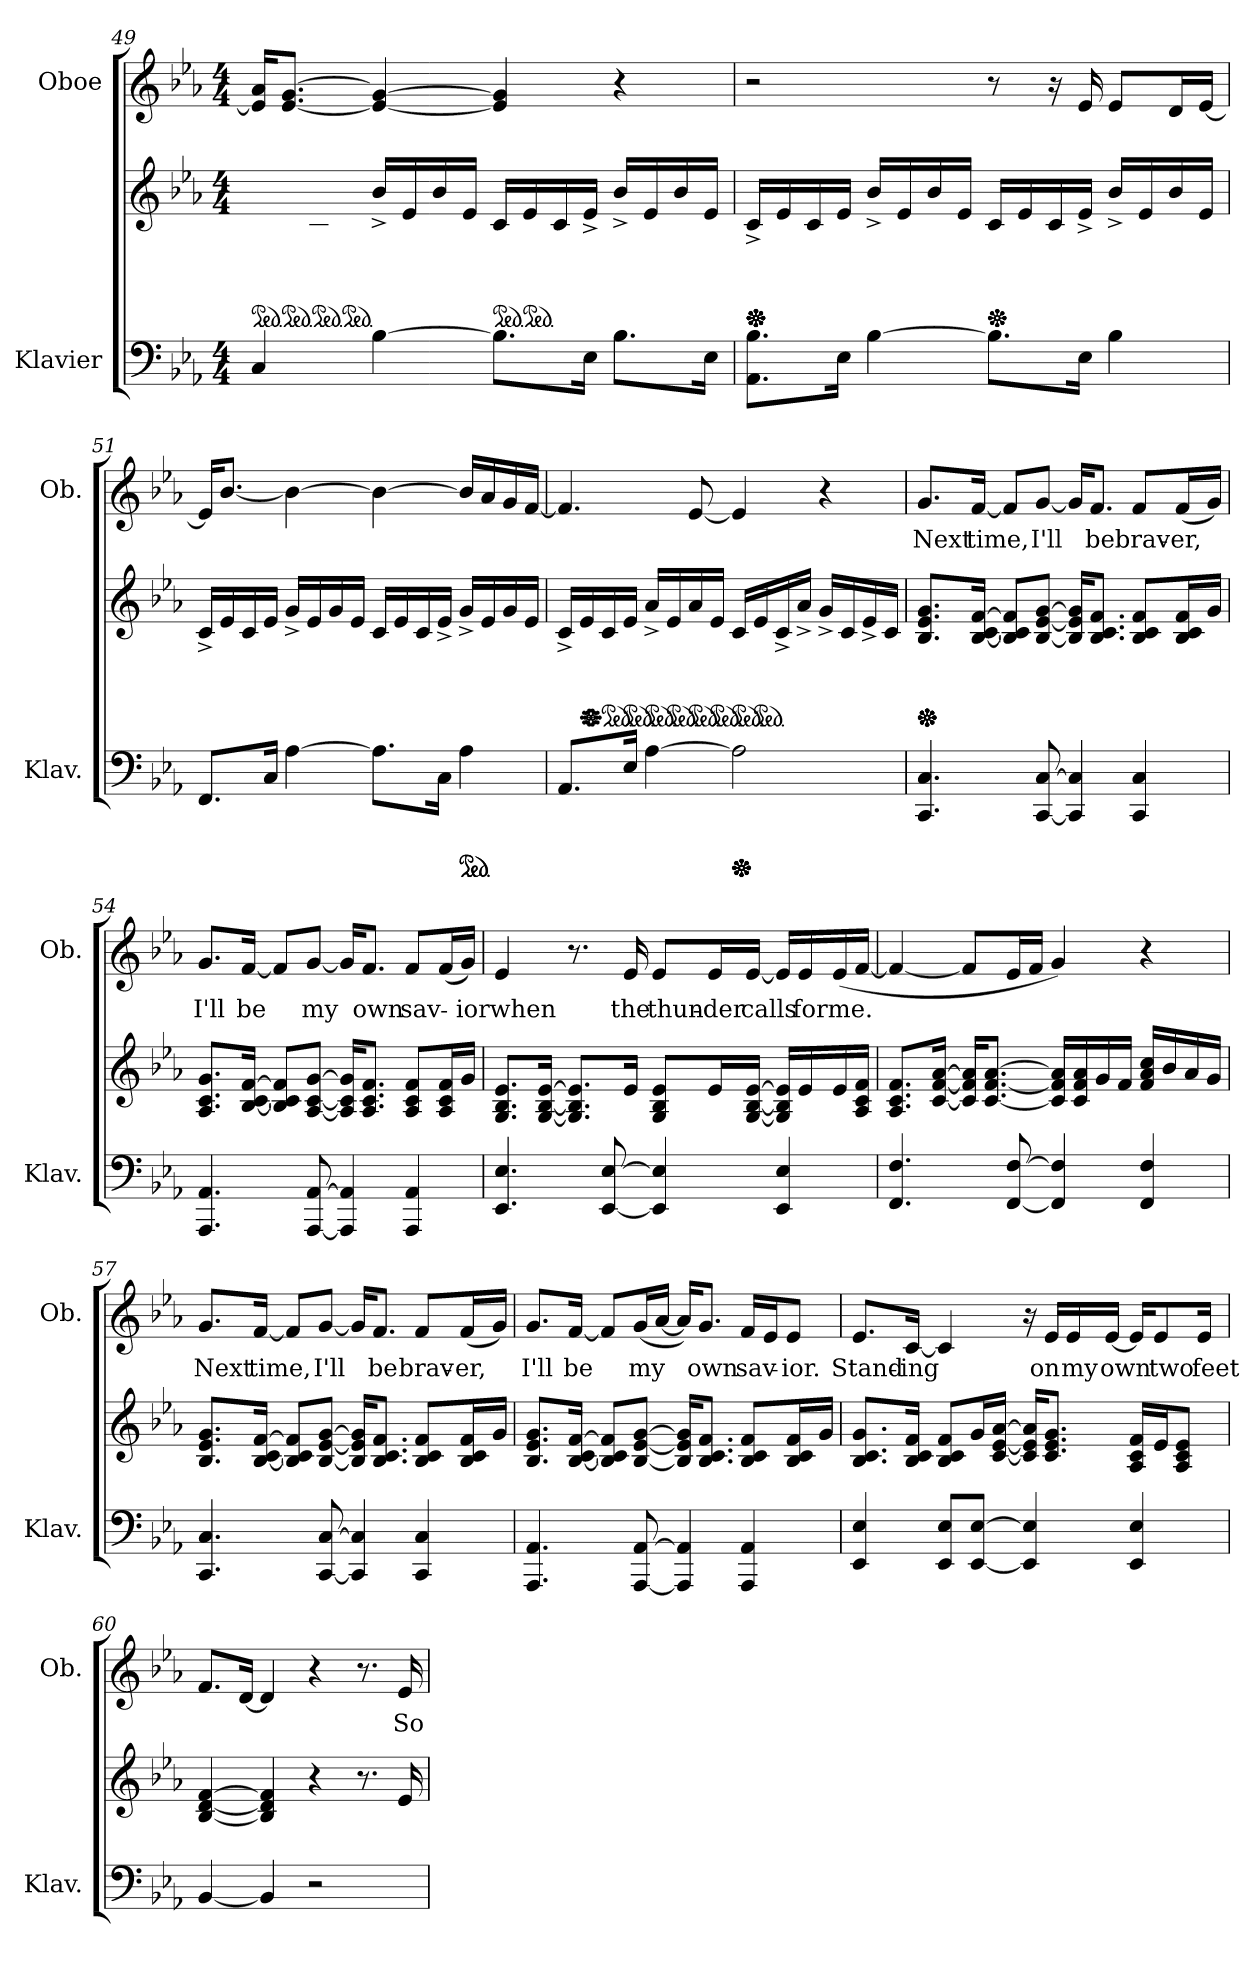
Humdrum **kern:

**kern	**kern	**dynam	**kern	**text
*part2	*part2	*part2	*part1	*part1
*staff3	*staff2	*staff2/3	*staff1	*staff1
*I"Klavier	*	*	*I"Oboe	*
*I'Klav.	*	*	*I'Ob.	*
*clefF4	*clefG2	*	*clefG2	*
*k[b-e-a-]	*k[b-e-a-]	*	*k[b-e-a-]	*
*M4/4	*M4/4	*	*M4/4	*
*	*ped	*	*	*
=49	=49	=49	=49	=49
!	!	!LO:DY:b	!	!
!	!	!LO:DY:n=1:b	!	!
!	!	!LO:DY:n=2:b	!	!
!	!	!LO:DY:n=3:b	!	!
4C/	16e-^/LLyy]	mp mp mp mp	16e-/] 16a-/KL	.
*	*ped	*	*	*
.	16e-/	.	[8.e-/ [8.g/J	.
*	*ped	*	*	*
.	16c/	.	.	.
*	*ped	*	*	*
.	16e-/JJ	.	.	.
[4B-\	16b-^/LL	.	4e-/_ 4g/_	.
.	16e-/	.	.	.
.	16b-/	.	.	.
.	16e-/JJ	.	.	.
*	*ped	*	*	*
!	!	!LO:DY:n=4:b	!	!
!	!	!LO:DY:n=5:b	!	!
8.B-\L]	16c/LL	mp mp	4e-/] 4g/]	.
*	*ped	*	*	*
.	16e-/	.	.	.
.	16c/	.	.	.
16E-\Jk	16e-^/JJ	.	.	.
8.B-\L	16b-^/LL	.	4r	.
.	16e-/	.	.	.
.	16b-/	.	.	.
16E-\Jk	16e-/JJ	.	.	.
=50	=50	=50	=50	=50
*	*Xped	*	*	*
*	*Xped	*	*	*
*	*Xped	*	*	*
*	*Xped	*	*	*
8.AA-\ 8.B-\L	16c^/LL	.	2r	.
.	16e-/	.	.	.
.	16c/	.	.	.
16E-\Jk	16e-/JJ	.	.	.
[4B-\	16b-^/LL	.	.	.
.	16e-/	.	.	.
.	16b-/	.	.	.
.	16e-/JJ	.	.	.
*	*Xped	*	*	*
*	*Xped	*	*	*
8.B-\L]	16c/LL	.	8r	.
.	16e-/	.	.	.
.	16c/	.	16r	.
16E-\Jk	16e-^/JJ	.	16e-/	.
4B-\	16b-^/LL	.	8e-/L	.
.	16e-/	.	.	.
.	16b-/	.	16d/L	.
.	16e-/JJ	.	[16e-/JJ	.
!!LO:PB:g=z
=51	=51	=51	=51	=51
8.FF/L	16c^/LL	.	16e-/KL]	.
.	16e-/	.	[8.b-/J	.
.	16c/	.	.	.
16C/Jk	16e-/JJ	.	.	.
[4A-\	16g^/LL	.	4b-\_	.
.	16e-/	.	.	.
.	16g/	.	.	.
.	16e-/JJ	.	.	.
8.A-\L]	16c/LL	.	4b-\_	.
.	16e-/	.	.	.
.	16c/	.	.	.
16C\Jk	16e-^/JJ	.	.	.
*ped	*	*	*	*
*ped	*	*	*	*
4A-\	16g^/LL	.	16b-/LL]	.
.	16e-/	.	16a-/	.
.	16g/	.	16g/	.
.	16e-/JJ	.	[16f/JJ	.
=52	=52	=52	=52	=52
8.AA-/L	16c^/LL	.	4.f/]	.
*	*Xped	*	*	*
.	16e-/	.	.	.
*	*Xped	*	*	*
*	*ped	*	*	*
.	16c/	.	.	.
*	*ped	*	*	*
16E-/Jk	16e-/JJ	.	.	.
*	*ped	*	*	*
[4A-\	16a-^/LL	.	.	.
*	*ped	*	*	*
.	16e-/	.	.	.
*	*ped	*	*	*
.	16a-/	.	[8e-/	.
*	*ped	*	*	*
.	16e-/JJ	.	.	.
*Xped	*	*	*	*
*Xped	*	*	*	*
*Xped	*	*	*	*
*Xped	*	*	*	*
*	*ped	*	*	*
2A-\]	16c/LL	.	4e-/]	.
*	*ped	*	*	*
.	16e-/	.	.	.
.	16c^/	.	.	.
.	16a-^/JJ	.	.	.
.	16g^/LL	.	4r	.
.	16c/	.	.	.
.	16e-^/	.	.	.
.	16c/JJ	.	.	.
!!LO:LB:g=z
=53	=53	=53	=53	=53
*	*Xped	*	*	*
*	*Xped	*	*	*
*	*Xped	*	*	*
*	*Xped	*	*	*
4.CC/ 4.C/	8.B-/ 8.e-/ 8.g/L	.	8.g/L	Next
.	[16B-/ [16c/ [16f/Jk	.	[16f/Jk	time,
.	8B-/] 8c/] 8f/]L	.	8f/L]	.
[8CC/ [8C/	[8B-/ [8e-/ [8g/J	.	[8g/J	I'll
4CC/] 4C/]	16B-/] 16e-/] 16g/]KL	.	16g/KL]	.
.	8.B-/ 8.c/ 8.f/J	.	8.f/J	be
4CC/ 4C/	8B-/ 8c/ 8f/L	.	8f/L	brav-
.	16B-/ 16c/ 16f/L	.	(16f/L	-er,
.	16g/JJ	.	16g/JJ)	.
=54	=54	=54	=54	=54
4.AAA-/ 4.AA-/	8.A-/ 8.c/ 8.g/L	.	8.g/L	I'll
.	[16B-/ [16c/ [16f/Jk	.	[16f/Jk	be
.	8B-/] 8c/] 8f/]L	.	8f/L]	.
[8AAA-/ [8AA-/	[8A-/ [8c/ [8g/J	.	[8g/J	my
4AAA-/] 4AA-/]	16A-/] 16c/] 16g/]KL	.	16g/KL]	.
.	8.A-/ 8.c/ 8.f/J	.	8.f/J	own
4AAA-/ 4AA-/	8A-/ 8c/ 8f/L	.	8f/L	sav-
.	16A-/ 16c/ 16f/L	.	(16f/L	.
.	16g/JJ	.	16g/JJ)	-ior
!!LO:LB:g=z
=55	=55	=55	=55	=55
4.EE-/ 4.E-/	8.G/ 8.B-/ 8.e-/L	.	4e-/	when
.	[16G/ [16B-/ [16e-/Jk	.	.	.
.	8.G/] 8.B-/] 8.e-/]L	.	8.r	.
[8EE-/ [8E-/	.	.	.	.
.	16e-/Jk	.	16e-/	the
4EE-/] 4E-/]	8G/ 8B-/ 8e-/L	.	8e-/L	thun-
.	16e-/L	.	16e-/L	-der
.	[16G/ [16B-/ [16e-/JJ	.	[16e-/JJ	calls
4EE-/ 4E-/	16G/] 16B-/] 16e-/]LL	.	16e-/LL]	.
.	16e-/	.	16e-/	for
.	16e-/	.	(16e-/	me.
.	16A-/ 16c/ 16f/JJ	.	[16f/JJ	.
=56	=56	=56	=56	=56
4.FF/ 4.F/	8.A-/ 8.c/ 8.f/L	.	4f/_	.
.	[16c/ [16f/ [16a-/Jk	.	.	.
.	16c/] 16f/] 16a-/]KL	.	8f/L]	.
.	[8.c/ [8.f/ [8.a-/J	.	.	.
[8FF/ [8F/	.	.	16e-/L	.
.	.	.	16f/JJ	.
4FF/] 4F/]	16c/] 16f/] 16a-/]LL	.	4g/)	.
.	16c/ 16f/ 16a-/	.	.	.
.	16g/	.	.	.
.	16f/JJ	.	.	.
4FF/ 4F/	16f/ 16a-/ 16cc/LL	.	4r	.
.	16b-/	.	.	.
.	16a-/	.	.	.
.	16g/JJ	.	.	.
!!LO:LB:g=z
=57	=57	=57	=57	=57
4.CC/ 4.C/	8.B-/ 8.e-/ 8.g/L	.	8.g/L	Next
.	[16B-/ [16c/ [16f/Jk	.	[16f/Jk	time,
.	8B-/] 8c/] 8f/]L	.	8f/L]	.
[8CC/ [8C/	[8B-/ [8e-/ [8g/J	.	[8g/J	I'll
4CC/] 4C/]	16B-/] 16e-/] 16g/]KL	.	16g/KL]	.
.	8.B-/ 8.c/ 8.f/J	.	8.f/J	be
4CC/ 4C/	8B-/ 8c/ 8f/L	.	8f/L	brav-
.	16B-/ 16c/ 16f/L	.	(16f/L	-er,
.	16g/JJ	.	16g/JJ)	.
=58	=58	=58	=58	=58
4.AAA-/ 4.AA-/	8.B-/ 8.e-/ 8.g/L	.	8.g/L	I'll
.	[16B-/ [16c/ [16f/Jk	.	[16f/Jk	be
.	8B-/] 8c/] 8f/]L	.	8f/L]	.
[8AAA-/ [8AA-/	[8B-/ [8e-/ [8g/J	.	(16g/L	my
.	.	.	[16a-/JJ	.
4AAA-/] 4AA-/]	16B-/] 16e-/] 16g/]KL	.	16a-/KL])	.
.	8.B-/ 8.c/ 8.f/J	.	8.g/J	own
4AAA-/ 4AA-/	8B-/ 8c/ 8f/L	.	16f/LL	sav-
.	.	.	16e-/J	.
.	16B-/ 16c/ 16f/L	.	8e-/J	ior.
.	16g/JJ	.	.	.
!!LO:PB:g=z
=59	=59	=59	=59	=59
4EE-/ 4E-/	8.B-/ 8.c/ 8.g/L	.	8.e-/L	Stand-
.	16B-/ 16c/ 16f/Jk	.	[16c/Jk	-ing
8EE-/ 8E-/L	8B-/ 8c/ 8f/L	.	4c/]	.
[8EE-/ [8E-/J	16g/L	.	.	.
.	[16c/ [16e-/ [16a-/JJ	.	.	.
4EE-/] 4E-/]	16c/] 16e-/] 16a-/]KL	.	16r	.
.	8.c/ 8.e-/ 8.g/J	.	16e-/LL	on
.	.	.	16e-/	my
.	.	.	[16e-/JJ	own
4EE-/ 4E-/	16A-/ 16c/ 16f/LL	.	16e-/KL]	.
.	16e-/J	.	8e-/	two
.	8A-/ 8c/ 8e-/J	.	.	.
.	.	.	16e-/Jk	feet
=60	=60	=60	=60	=60
[4BB-/	[4B-/ [4d/ [4f/	.	8.f/L	.
.	.	.	[16d/Jk	.
4BB-/]	4B-/] 4d/] 4f/]	.	4d/]	.
2r	4r	.	4r	.
.	8.r	.	8.r	.
.	16e-/	.	16e-/	So
=	=	=	=	=
*-	*-	*-	*-	*-
